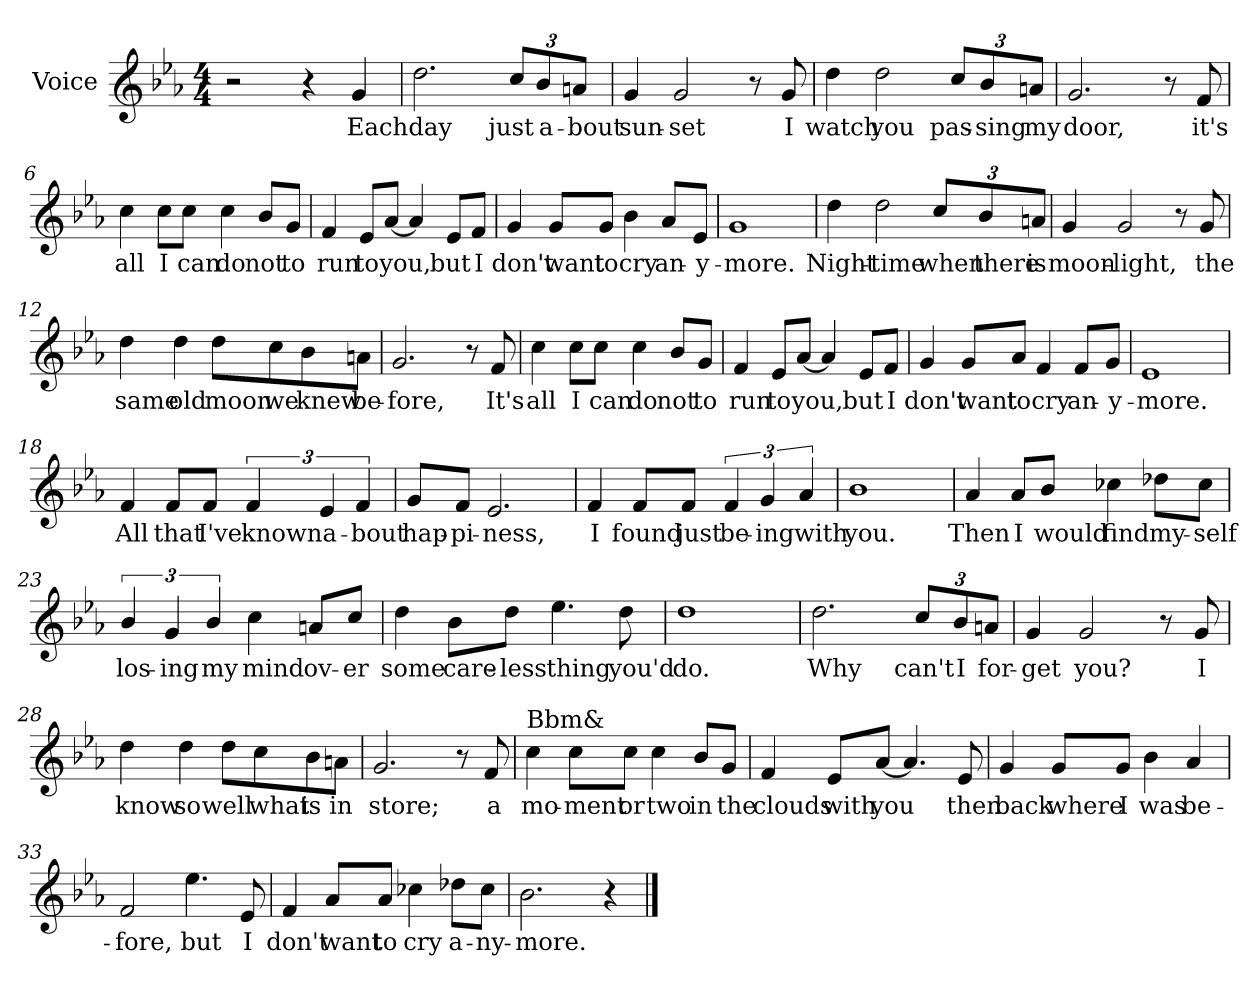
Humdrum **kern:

**kern	**text
*part1	*part1
*staff1	*staff1
*I"Voice	*
*clefG2	*
*k[b-e-a-]	*
*E-:	*
*M4/4	*
=1	=1
2r	.
4r	.
4g/	Each
=2	=2
2.dd\	day
*Xbrackettup	*
12cc/L	just
12b-/	a-
12an/J	-bout
=3	=3
4g/	sun-
2g/	-set
8r	.
8g/	I
=4	=4
4dd\	watch
2dd\	you
12cc/L	pas-
12b-/	-sing
12an/J	my
=5	=5
2.g/	door,
8r	.
8f/	it's
!!LO:LB:g=z
=6	=6
4cc\	all
8cc\L	I
8cc\J	can
4cc\	do
8b-/L	not
8g/J	to
=7	=7
4f/	run
8e-/L	to
[8a-/J	you,
4a-/]	.
8e-/L	but
8f/J	I
=8	=8
4g/	don't
8g/L	want
8g/J	to
4b-\	cry
8a-/L	an-
8e-/J	-y-
=9	=9
1g	-more.
!!LO:LB:g=z
=10	=10
4dd\	Night-
2dd\	-time
12cc/L	when
12b-/	there
12an/J	is
=11	=11
4g/	moon-
2g/	-light,
8r	.
8g/	the
=12	=12
4dd\	same
4dd\	old
8dd\L	moon
8cc\	we
8b-\	knew
8an\J	be-
=13	=13
2.g/	-fore,
8r	.
8f/	It's
!!LO:LB:g=z
=14	=14
4cc\	all
8cc\L	I
8cc\J	can
4cc\	do
8b-/L	not
8g/J	to
=15	=15
4f/	run
8e-/L	to
[8a-/J	you,
4a-/]	.
8e-/L	but
8f/J	I
=16	=16
4g/	don't
8g/L	want
8a-/J	to
4f/	cry
8f/L	an-
8g/J	-y-
=17	=17
1e-	-more.
!!LO:LB:g=z
=18	=18
4f/	All
8f/L	that
8f/J	I've
*brackettup	*
6f/	known
6e-/	a-
6f/	-bout
=19	=19
8g/L	hap-
8f/J	-pi-
2.e-/	ness,
=20	=20
4f/	I
8f/L	found
8f/J	just
6f/	be-
6g/	-ing
6a-/	with
=21	=21
1b-	you.
=22	=22
4a-/	Then
8a-/L	I
8b-/J	would
4cc-X\	find
8dd-X\L	my-
8cc-\J	-self
!!LO:LB:g=z
=23	=23
6b-/	los-
6g/	-ing
6b-/	my
4cc\	mind
8an/L	ov-
8cc/J	-er
=24	=24
4dd\	some
8b-\L	care-
8dd\J	-less
4.ee-\	thing
8dd\	you'd
=25	=25
1dd	do.
=26	=26
2.dd\	Why
*Xbrackettup	*
12cc/L	can't
12b-/	I
12an/J	for-
=27	=27
4g/	-get
2g/	you?
8r	.
8g/	I
!!LO:LB:g=z
=28	=28
4dd\	know
4dd\	so
8dd\L	well
8cc\	what
8b-\	is
8an\J	in
=29	=29
2.g/	store;
8r	.
8f/	a
=30	=30
!LO:TX:a:t=Bbm&	!
4cc\	mo-
8cc\L	-ment
8cc\J	or
4cc\	two
8b-/L	in
8g/J	the
=31	=31
4f/	clouds
8e-/L	with
[8a-/J	you
4.a-/]	.
8e-/	then
!!LO:LB:g=z
=32	=32
4g/	back
8g/L	where
8g/J	I
4b-\	was
4a-/	be-
=33	=33
2f/	-fore,
4.ee-\	but
8e-/	I
=34	=34
4f/	don't
8a-/L	want
8a-/J	to
4cc-X\	cry
8dd-X\L	a-
8cc-\J	-ny-
=35	=35
2.b-\	-more.
4r	.
==	==
*-	*-
